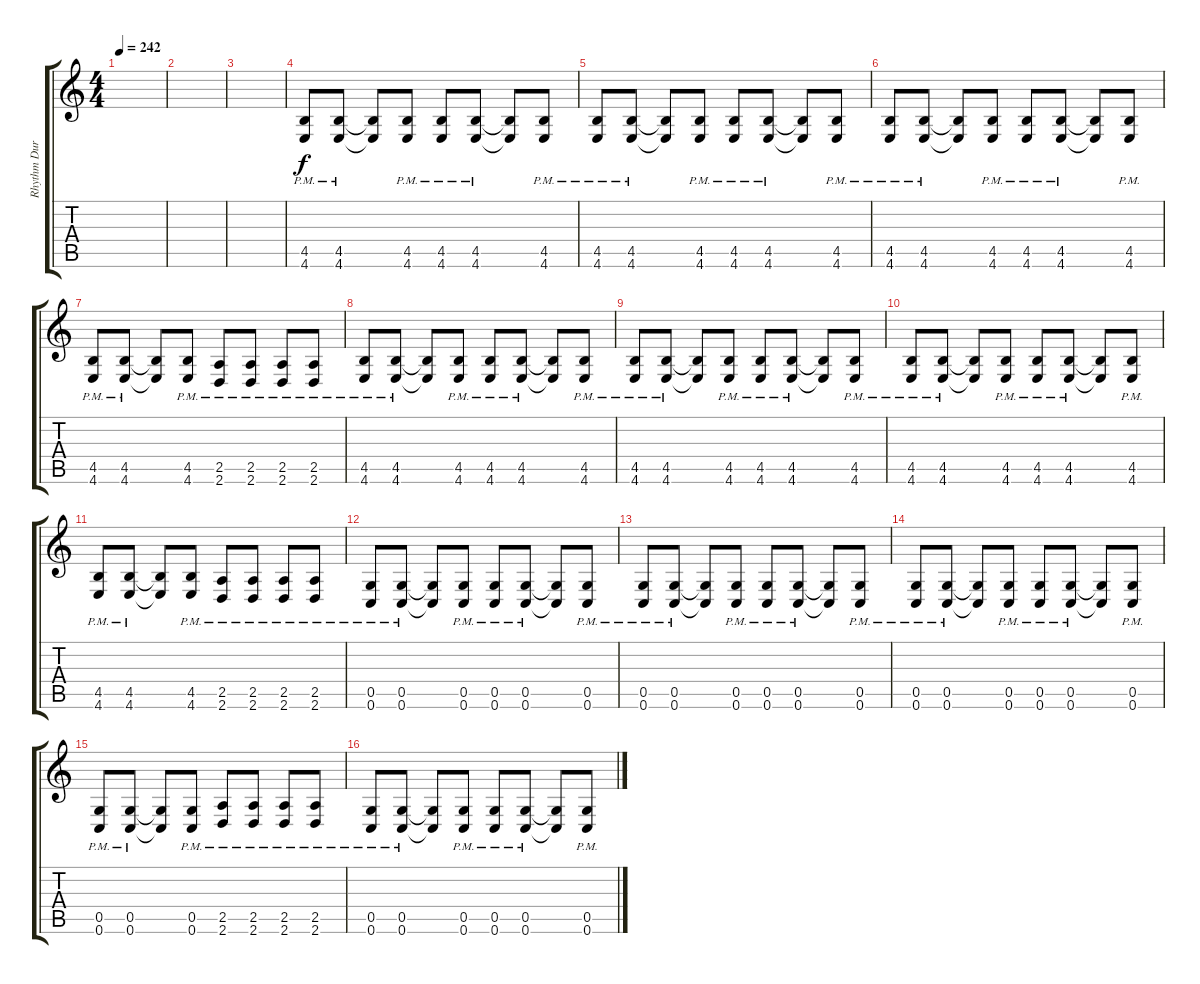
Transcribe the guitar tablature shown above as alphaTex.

\track ("Rhythm During The Solo" "Rhythm Dur") {instrument distortionguitar}
\staff {score tabs}
\tuning (D4 A3 F3 C3 G2 C2) {hide}
\ts (4 4)
\tempo 242
\clef g2
\ks c
|
|
|
(4.5{pm} 4.6{pm}).8 (4.5{pm} 4.6{pm}).8 (4.5{t} 4.6{t}).8 (4.5{pm} 4.6{pm}).8 (4.5{pm} 4.6{pm}).8 (4.5{pm} 4.6{pm}).8 (4.5{t} 4.6{t}).8 (4.5{pm} 4.6{pm}).8 |
(4.5{pm} 4.6{pm}).8 (4.5{pm} 4.6{pm}).8 (4.5{t} 4.6{t}).8 (4.5{pm} 4.6{pm}).8 (4.5{pm} 4.6{pm}).8 (4.5{pm} 4.6{pm}).8 (4.5{t} 4.6{t}).8 (4.5{pm} 4.6{pm}).8 |
(4.5{pm} 4.6{pm}).8 (4.5{pm} 4.6{pm}).8 (4.5{t} 4.6{t}).8 (4.5{pm} 4.6{pm}).8 (4.5{pm} 4.6{pm}).8 (4.5{pm} 4.6{pm}).8 (4.5{t} 4.6{t}).8 (4.5{pm} 4.6{pm}).8 |
(4.5{pm} 4.6{pm}).8 (4.5{pm} 4.6{pm}).8 (4.5{t} 4.6{t}).8 (4.5{pm} 4.6{pm}).8 (2.5{pm} 2.6{pm}).8 (2.5{pm} 2.6{pm}).8 (2.5{pm} 2.6{pm}).8 (2.5{pm} 2.6{pm}).8 |
(4.5{pm} 4.6{pm}).8 (4.5{pm} 4.6{pm}).8 (4.5{t} 4.6{t}).8 (4.5{pm} 4.6{pm}).8 (4.5{pm} 4.6{pm}).8 (4.5{pm} 4.6{pm}).8 (4.5{t} 4.6{t}).8 (4.5{pm} 4.6{pm}).8 |
(4.5{pm} 4.6{pm}).8 (4.5{pm} 4.6{pm}).8 (4.5{t} 4.6{t}).8 (4.5{pm} 4.6{pm}).8 (4.5{pm} 4.6{pm}).8 (4.5{pm} 4.6{pm}).8 (4.5{t} 4.6{t}).8 (4.5{pm} 4.6{pm}).8 |
(4.5{pm} 4.6{pm}).8 (4.5{pm} 4.6{pm}).8 (4.5{t} 4.6{t}).8 (4.5{pm} 4.6{pm}).8 (4.5{pm} 4.6{pm}).8 (4.5{pm} 4.6{pm}).8 (4.5{t} 4.6{t}).8 (4.5{pm} 4.6{pm}).8 |
(4.5{pm} 4.6{pm}).8 (4.5{pm} 4.6{pm}).8 (4.5{t} 4.6{t}).8 (4.5{pm} 4.6{pm}).8 (2.5{pm} 2.6{pm}).8 (2.5{pm} 2.6{pm}).8 (2.5{pm} 2.6{pm}).8 (2.5{pm} 2.6{pm}).8 |
(0.5{pm} 0.6{pm}).8 (0.5{pm} 0.6{pm}).8 (0.5{t} 0.6{t}).8 (0.5{pm} 0.6{pm}).8 (0.5{pm} 0.6{pm}).8 (0.5{pm} 0.6{pm}).8 (0.5{t} 0.6{t}).8 (0.5{pm} 0.6{pm}).8 |
(0.5{pm} 0.6{pm}).8 (0.5{pm} 0.6{pm}).8 (0.5{t} 0.6{t}).8 (0.5{pm} 0.6{pm}).8 (0.5{pm} 0.6{pm}).8 (0.5{pm} 0.6{pm}).8 (0.5{t} 0.6{t}).8 (0.5{pm} 0.6{pm}).8 |
(0.5{pm} 0.6{pm}).8 (0.5{pm} 0.6{pm}).8 (0.5{t} 0.6{t}).8 (0.5{pm} 0.6{pm}).8 (0.5{pm} 0.6{pm}).8 (0.5{pm} 0.6{pm}).8 (0.5{t} 0.6{t}).8 (0.5{pm} 0.6{pm}).8 |
(0.5{pm} 0.6{pm}).8 (0.5{pm} 0.6{pm}).8 (0.5{t} 0.6{t}).8 (0.5{pm} 0.6{pm}).8 (2.5{pm} 2.6{pm}).8 (2.5{pm} 2.6{pm}).8 (2.5{pm} 2.6{pm}).8 (2.5{pm} 2.6{pm}).8 |
(0.5{pm} 0.6{pm}).8 (0.5{pm} 0.6{pm}).8 (0.5{t} 0.6{t}).8 (0.5{pm} 0.6{pm}).8 (0.5{pm} 0.6{pm}).8 (0.5{pm} 0.6{pm}).8 (0.5{t} 0.6{t}).8 (0.5{pm} 0.6{pm}).8
